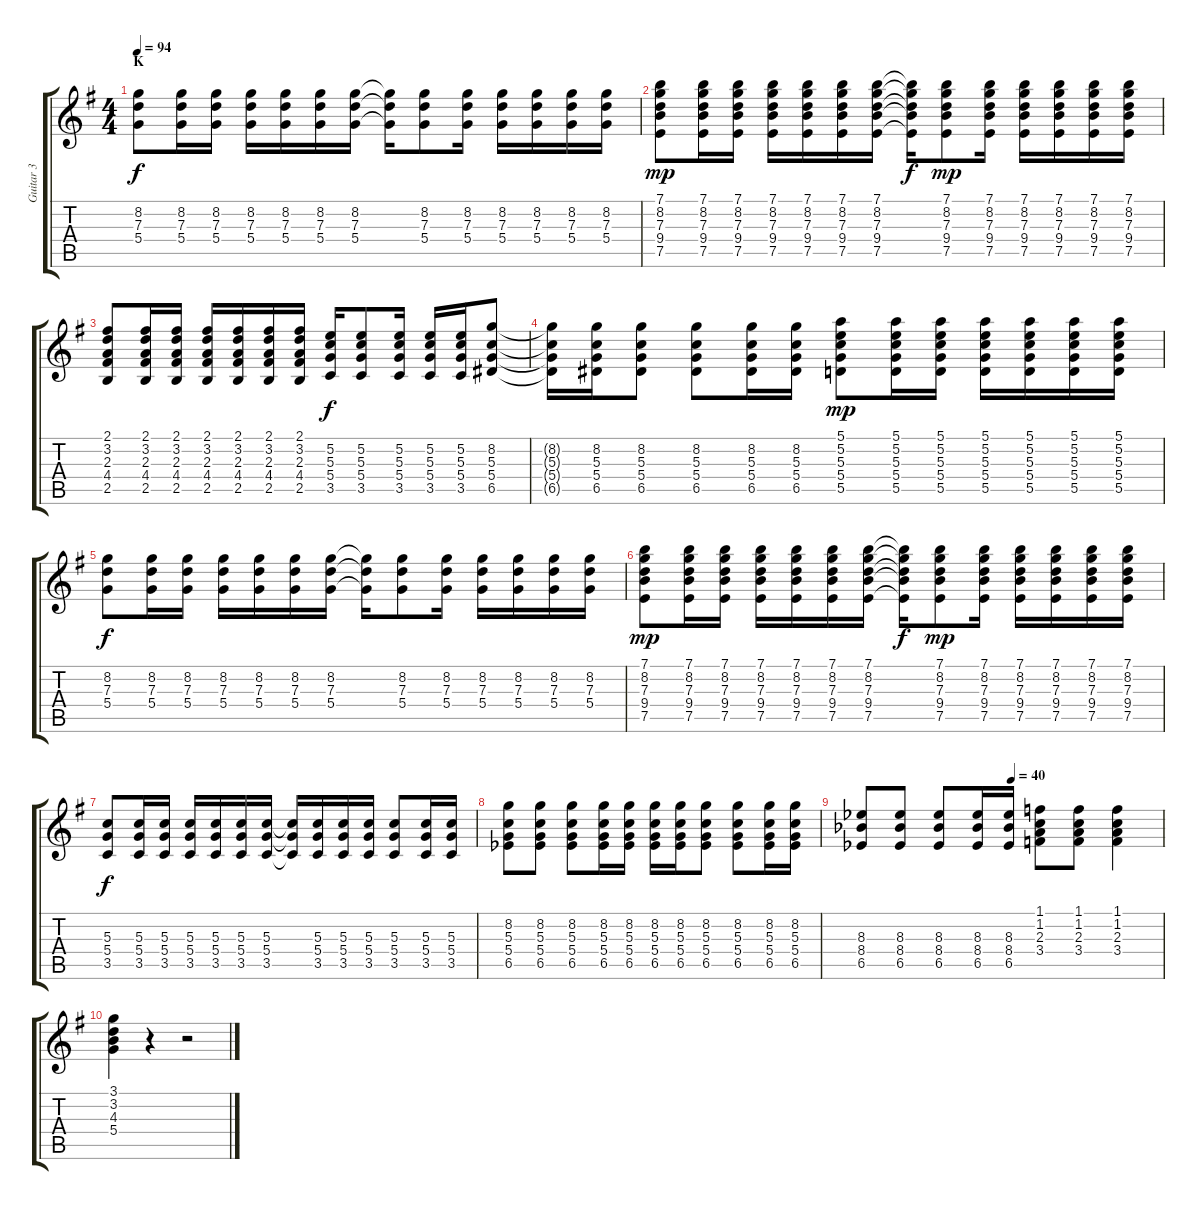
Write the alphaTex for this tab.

\track ("Guitar 3" "Guitar 3") {instrument acousticguitarsteel}
\staff {score tabs}
\tuning (E4 B3 G3 D3 A2 D2) {hide}
\ts (4 4)
\section ("" "K")
\tempo 94
\clef g2
\ks g
(8.2 7.3 5.4).8{dy f} (8.2 7.3 5.4).16 (8.2 7.3 5.4).16 (8.2 7.3 5.4).16 (8.2 7.3 5.4).16 (8.2 7.3 5.4).16 (8.2 7.3 5.4).16 (8.2{t} 7.3{t} 5.4{t}).16 (8.2 7.3 5.4).8 (8.2 7.3 5.4).16 (8.2 7.3 5.4).16 (8.2 7.3 5.4).16 (8.2 7.3 5.4).16 (8.2 7.3 5.4).16 |
(7.1 8.2 7.3 9.4 7.5).8{dy mp} (7.1 8.2 7.3 9.4 7.5).16 (7.1 8.2 7.3 9.4 7.5).16 (7.1 8.2 7.3 9.4 7.5).16 (7.1 8.2 7.3 9.4 7.5).16 (7.1 8.2 7.3 9.4 7.5).16 (7.1 8.2 7.3 9.4 7.5).16 (7.1{t} 8.2{t} 7.3{t} 9.4{t} 7.5{t}).16{dy f} (7.1 8.2 7.3 9.4 7.5).8{dy mp} (7.1 8.2 7.3 9.4 7.5).16 (7.1 8.2 7.3 9.4 7.5).16 (7.1 8.2 7.3 9.4 7.5).16 (7.1 8.2 7.3 9.4 7.5).16 (7.1 8.2 7.3 9.4 7.5).16 |
(2.1 3.2 2.3 4.4 2.5).8 (2.1 3.2 2.3 4.4 2.5).16 (2.1 3.2 2.3 4.4 2.5).16 (2.1 3.2 2.3 4.4 2.5).16 (2.1 3.2 2.3 4.4 2.5).16 (2.1 3.2 2.3 4.4 2.5).16 (2.1 3.2 2.3 4.4 2.5).16 (5.2 5.3 5.4 3.5).16{dy f} (5.2 5.3 5.4 3.5).8 (5.2 5.3 5.4 3.5).16 (5.2 5.3 5.4 3.5).16 (5.2 5.3 5.4 3.5).16 (8.2 5.3 5.4 6.5).8 |
(8.2{t} 5.3{t} 5.4{t} 6.5{t}).16 (8.2 5.3 5.4 6.5).16 (8.2 5.3 5.4 6.5).8 (8.2 5.3 5.4 6.5).8 (8.2 5.3 5.4 6.5).16 (8.2 5.3 5.4 6.5).16 (5.1 5.2 5.3 5.4 5.5).8{dy mp} (5.1 5.2 5.3 5.4 5.5).16 (5.1 5.2 5.3 5.4 5.5).16 (5.1 5.2 5.3 5.4 5.5).16 (5.1 5.2 5.3 5.4 5.5).16 (5.1 5.2 5.3 5.4 5.5).16 (5.1 5.2 5.3 5.4 5.5).16 |
(8.2 7.3 5.4).8{dy f} (8.2 7.3 5.4).16 (8.2 7.3 5.4).16 (8.2 7.3 5.4).16 (8.2 7.3 5.4).16 (8.2 7.3 5.4).16 (8.2 7.3 5.4).16 (8.2{t} 7.3{t} 5.4{t}).16 (8.2 7.3 5.4).8 (8.2 7.3 5.4).16 (8.2 7.3 5.4).16 (8.2 7.3 5.4).16 (8.2 7.3 5.4).16 (8.2 7.3 5.4).16 |
(7.1 8.2 7.3 9.4 7.5).8{dy mp} (7.1 8.2 7.3 9.4 7.5).16 (7.1 8.2 7.3 9.4 7.5).16 (7.1 8.2 7.3 9.4 7.5).16 (7.1 8.2 7.3 9.4 7.5).16 (7.1 8.2 7.3 9.4 7.5).16 (7.1 8.2 7.3 9.4 7.5).16 (7.1{t} 8.2{t} 7.3{t} 9.4{t} 7.5{t}).16{dy f} (7.1 8.2 7.3 9.4 7.5).8{dy mp} (7.1 8.2 7.3 9.4 7.5).16 (7.1 8.2 7.3 9.4 7.5).16 (7.1 8.2 7.3 9.4 7.5).16 (7.1 8.2 7.3 9.4 7.5).16 (7.1 8.2 7.3 9.4 7.5).16 |
(5.3 5.4 3.5).8{dy f} (5.3 5.4 3.5).16 (5.3 5.4 3.5).16 (5.3 5.4 3.5).16 (5.3 5.4 3.5).16 (5.3 5.4 3.5).16 (5.3 5.4 3.5).16 (5.3{t} 5.4{t} 3.5{t}).16 (5.3 5.4 3.5).16 (5.3 5.4 3.5).16 (5.3 5.4 3.5).16 (5.3 5.4 3.5).8 (5.3 5.4 3.5).16 (5.3 5.4 3.5).16 |
(8.2 5.3 5.4 6.5{acc b}).8 (8.2 5.3 5.4 6.5{acc b}).8 (8.2 5.3 5.4 6.5{acc b}).8 (8.2 5.3 5.4 6.5{acc b}).16 (8.2 5.3 5.4 6.5{acc b}).16 (8.2 5.3 5.4 6.5{acc b}).16 (8.2 5.3 5.4 6.5{acc b}).16 (8.2 5.3 5.4 6.5{acc b}).8 (8.2 5.3 5.4 6.5{acc b}).8 (8.2 5.3 5.4 6.5{acc b}).16 (8.2 5.3 5.4 6.5{acc b}).16 |
\tempo (40 0.5)
(8.3{acc b} 8.4{acc b} 6.5{acc b}).8 (8.3{acc b} 8.4{acc b} 6.5{acc b}).8 (8.3{acc b} 8.4{acc b} 6.5{acc b}).8 (8.3{acc b} 8.4{acc b} 6.5{acc b}).16 (8.3{acc b} 8.4{acc b} 6.5{acc b}).16 (1.1 1.2 2.3 3.4).8 (1.1 1.2 2.3 3.4).8 (1.1 1.2 2.3 3.4).4 |
(3.1 3.2 4.3 5.4).4 r.4 r.2
